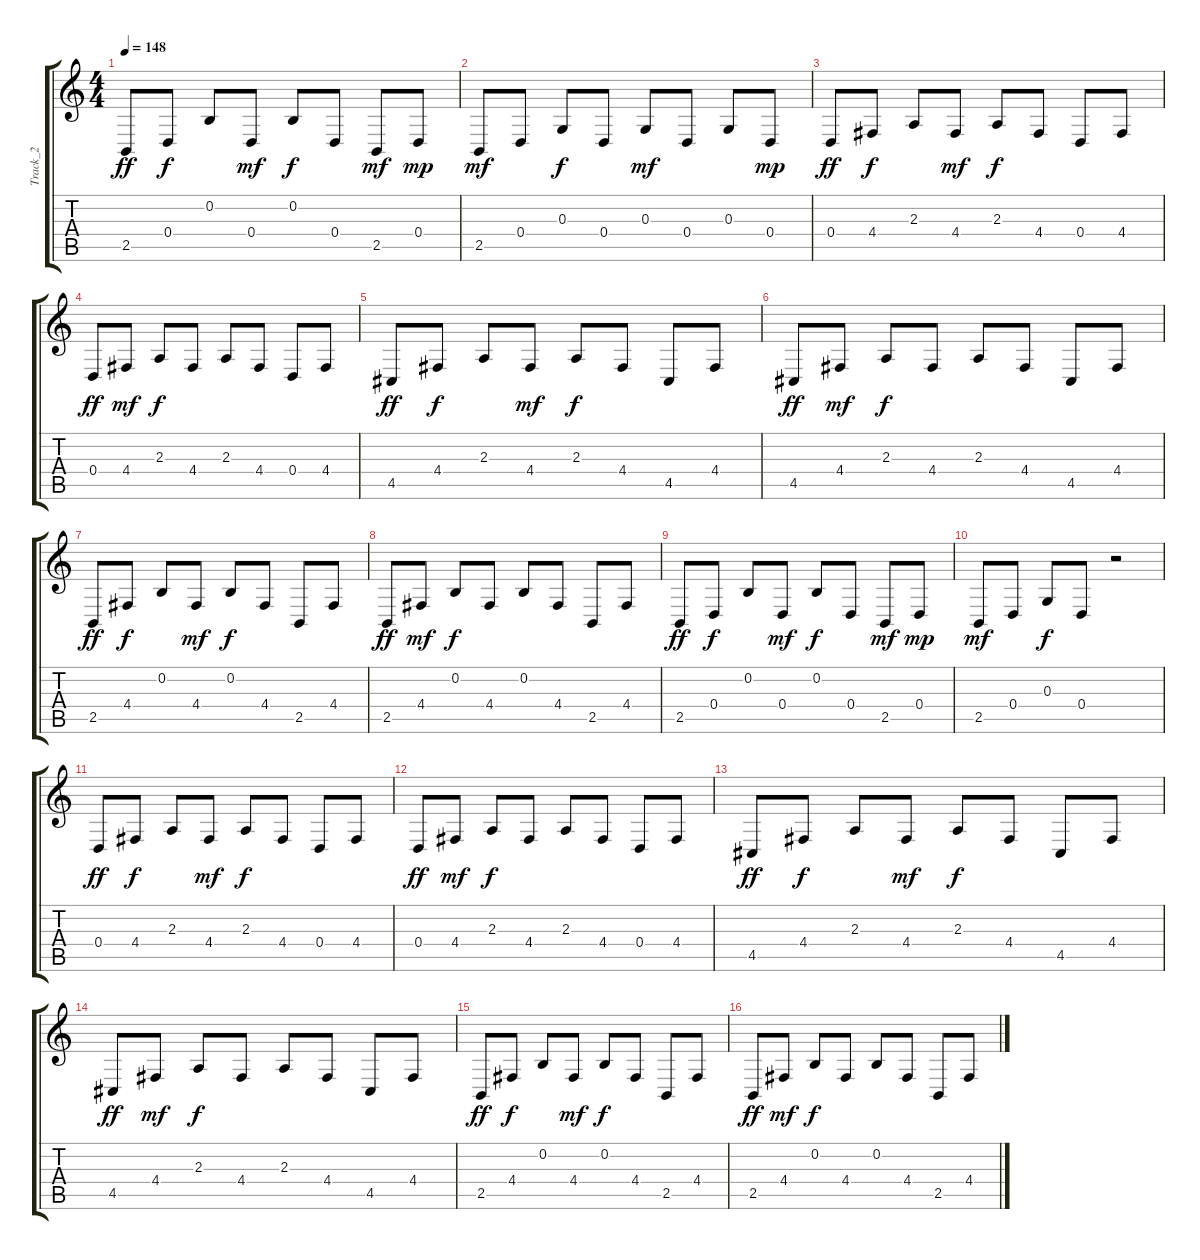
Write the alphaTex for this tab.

\track ("Track_2" "Track_2") {instrument cello}
\staff {score tabs}
\tuning (E4 B3 G3 D3 A2 E2) {hide}
\ts (4 4)
\tempo 148
\clef g2
\ks c
2.5.8{dy ff} 0.4.8{dy f} 0.2.8 0.4.8{dy mf} 0.2.8{dy f} 0.4.8 2.5.8{dy mf} 0.4.8{dy mp} |
2.5.8{dy mf} 0.4.8 0.3.8{dy f} 0.4.8 0.3.8{dy mf} 0.4.8 0.3.8 0.4.8{dy mp} |
0.4.8{dy ff} 4.4.8{dy f} 2.3.8 4.4.8{dy mf} 2.3.8{dy f} 4.4.8 0.4.8 4.4.8 |
0.4.8{dy ff} 4.4.8{dy mf} 2.3.8{dy f} 4.4.8 2.3.8 4.4.8 0.4.8 4.4.8 |
4.5.8{dy ff} 4.4.8{dy f} 2.3.8 4.4.8{dy mf} 2.3.8{dy f} 4.4.8 4.5.8 4.4.8 |
4.5.8{dy ff} 4.4.8{dy mf} 2.3.8{dy f} 4.4.8 2.3.8 4.4.8 4.5.8 4.4.8 |
2.5.8{dy ff} 4.4.8{dy f} 0.2.8 4.4.8{dy mf} 0.2.8{dy f} 4.4.8 2.5.8 4.4.8 |
2.5.8{dy ff} 4.4.8{dy mf} 0.2.8{dy f} 4.4.8 0.2.8 4.4.8 2.5.8 4.4.8 |
2.5.8{dy ff} 0.4.8{dy f} 0.2.8 0.4.8{dy mf} 0.2.8{dy f} 0.4.8 2.5.8{dy mf} 0.4.8{dy mp} |
2.5.8{dy mf} 0.4.8 0.3.8{dy f} 0.4.8 r.2 |
0.4.8{dy ff} 4.4.8{dy f} 2.3.8 4.4.8{dy mf} 2.3.8{dy f} 4.4.8 0.4.8 4.4.8 |
0.4.8{dy ff} 4.4.8{dy mf} 2.3.8{dy f} 4.4.8 2.3.8 4.4.8 0.4.8 4.4.8 |
4.5.8{dy ff} 4.4.8{dy f} 2.3.8 4.4.8{dy mf} 2.3.8{dy f} 4.4.8 4.5.8 4.4.8 |
4.5.8{dy ff} 4.4.8{dy mf} 2.3.8{dy f} 4.4.8 2.3.8 4.4.8 4.5.8 4.4.8 |
2.5.8{dy ff} 4.4.8{dy f} 0.2.8 4.4.8{dy mf} 0.2.8{dy f} 4.4.8 2.5.8 4.4.8 |
2.5.8{dy ff} 4.4.8{dy mf} 0.2.8{dy f} 4.4.8 0.2.8 4.4.8 2.5.8 4.4.8
